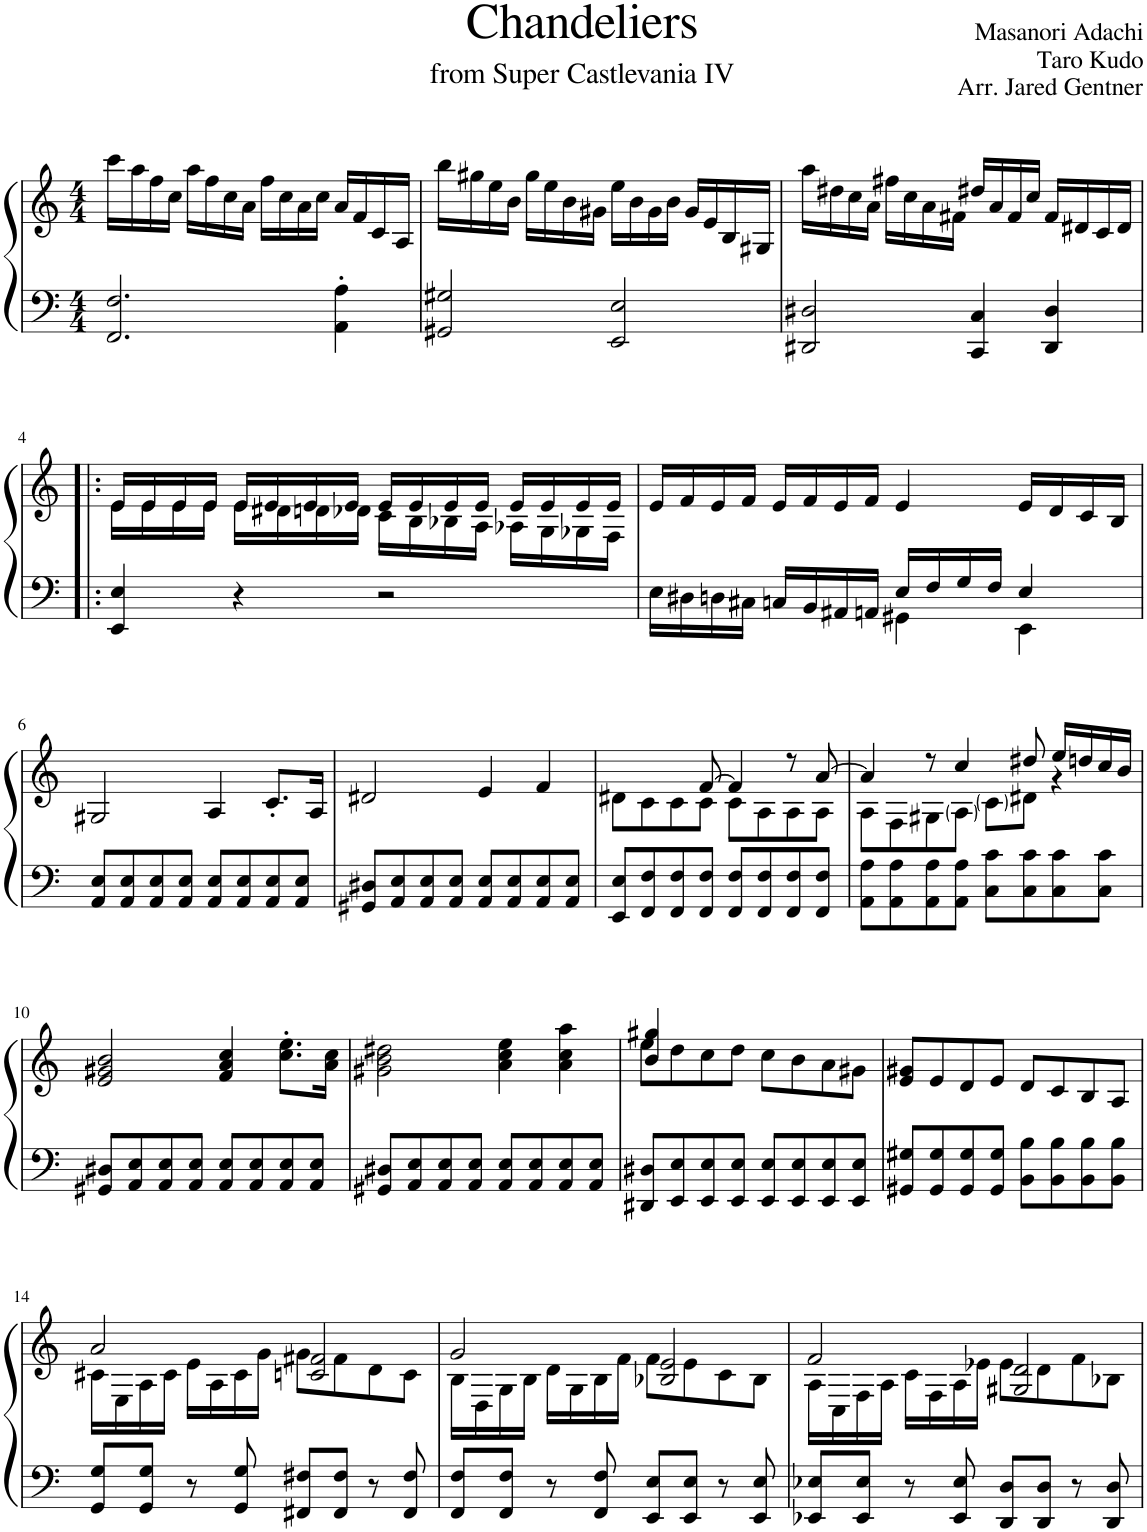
**kern	**kern
*part1	*part1
*staff2	*staff1
*I"Piano	*
*I'Pno.	*
*clefF4	*clefG2
*k[]	*k[]
*M4/4	*M4/4
=1	=1
2.FF/ 2.F/	16ccc\LL
.	16aa\
.	16ff\
.	16cc\JJ
.	16aa\LL
.	16ff\
.	16cc\
.	16a\JJ
.	16ff\LL
.	16cc\
.	16a\
.	16cc\JJ
4AA\' 4A\'	16a/LL
.	16f/
.	16c/
.	16A/JJ
=2	=2
2GG#X/ 2G#X/	16bb\LL
.	16gg#X\
.	16ee\
.	16b\JJ
.	16gg#\LL
.	16ee\
.	16b\
.	16g#X\JJ
2EE/ 2E/	16ee\LL
.	16b\
.	16g#\
.	16b\JJ
.	16g#/LL
.	16e/
.	16B/
.	16G#X/JJ
=3	=3
2DD#X/ 2D#X/	16aa\LL
.	16dd#X\
.	16cc\
.	16a\JJ
.	16ff#X\LL
.	16cc\
.	16a\
.	16f#X\JJ
4CC/ 4C/	16dd#X/LL
.	16a/
.	16f#/
.	16cc/JJ
4DD#/ 4D#/	16f#/LL
.	16d#X/
.	16c/
.	16d#/JJ
!!LO:LB:g=z
=4!|:	=4!|:
*	*^
4EE/ 4E/	16e/LL	16e\LL
.	16e/	16e\
.	16e/	16e\
.	16e/JJ	16e\JJ
4r	16e/LL	16e\LL
.	16e/	16d#X\
.	16e/	16dn\
.	16e/JJ	16d-X\JJ
2r	16e/LL	16c\LL
.	16e/	16B\
.	16e/	16B-X\
.	16e/JJ	16A\JJ
.	16e/LL	16A-X\LL
.	16e/	16G\
.	16e/	16G-X\
.	16e/JJ	16F\JJ
*	*v	*v
=5	=5
*^	*
16E\LL	2ryy	16e/LL
16D#X\	.	16f/
16Dn\	.	16e/
16C#X\JJ	.	16f/JJ
16Cn/LL	.	16e/LL
16BB/	.	16f/
16AA#X/	.	16e/
16AAn/JJ	.	16f/JJ
16E/LL	4GG#X\	4e/
16F/	.	.
16G/	.	.
16F/JJ	.	.
4E/	4EE\	16e/LL
.	.	16d/
.	.	16c/
.	.	16B/JJ
*v	*v	*
!!LO:LB:g=z
=6	=6
8AA/ 8E/L	2G#X/
8AA/ 8E/	.
8AA/ 8E/	.
8AA/ 8E/J	.
8AA/ 8E/L	4A/
8AA/ 8E/	.
8AA/ 8E/	8.c'/L
8AA/ 8E/J	.
.	16A/Jk
=7	=7
8GG#X/ 8D#X/L	2d#X/
8AA/ 8E/	.
8AA/ 8E/	.
8AA/ 8E/J	.
8AA/ 8E/L	4e/
8AA/ 8E/	.
8AA/ 8E/	4f/
8AA/ 8E/J	.
=8	=8
*	*^
8EE/ 8E/L	4.ryy	8d#X\L
8FF/ 8F/	.	8c\
8FF/ 8F/	.	8c\
8FF/ 8F/J	[8f/	8c\J
8FF/ 8F/L	4f/]	8c\L
8FF/ 8F/	.	8A\
8FF/ 8F/	8r	8A\
8FF/ 8F/J	[8a/	8A\J
=9	=9	=9
8AA\ 8A\L	4a/]	8A\L
8AA\ 8A\	.	8F\
8AA\ 8A\	8r	8G#X\
8AA\ 8A\J	4cc/	8A\J
8C\ 8c\L	.	8c\L
8C\ 8c\	8dd#X/	8d#X\J
8C\ 8c\	16ee/LL	4r
.	16ddn/	.
8C\ 8c\J	16cc/	.
.	16b/JJ	.
*	*v	*v
!!LO:LB:g=z
=10	=10
8GG#X/ 8D#X/L	2e/ 2g#X/ 2b/
8AA/ 8E/	.
8AA/ 8E/	.
8AA/ 8E/J	.
8AA/ 8E/L	4f/ 4a/ 4cc/
8AA/ 8E/	.
8AA/ 8E/	8.cc\' 8.ee\'L
8AA/ 8E/J	.
.	16a\ 16cc\Jk
=11	=11
8GG#X/ 8D#X/L	2g#X\ 2b\ 2dd#X\
8AA/ 8E/	.
8AA/ 8E/	.
8AA/ 8E/J	.
8AA/ 8E/L	4a\ 4cc\ 4ee\
8AA/ 8E/	.
8AA/ 8E/	4a\ 4cc\ 4aa\
8AA/ 8E/J	.
=12	=12
*	*^
8DD#X/ 8D#X/L	4b/ 4gg#X/	8ee\L
8EE/ 8E/	.	8dd\
8EE/ 8E/	2.ryy	8cc\
8EE/ 8E/J	.	8dd\J
8EE/ 8E/L	.	8cc\L
8EE/ 8E/	.	8b\
8EE/ 8E/	.	8a\
8EE/ 8E/J	.	8g#X\J
*	*v	*v
=13	=13
8GG#X/ 8G#X/L	8e/ 8g#X/L
8GG#/ 8G#/	8e/
8GG#/ 8G#/	8d/
8GG#/ 8G#/J	8e/J
8BB\ 8B\L	8d/L
8BB\ 8B\	8c/
8BB\ 8B\	8B/
8BB\ 8B\J	8A/J
!!LO:LB:g=z
=14	=14
*	*^
8GG/ 8G/L	2a/	16c#X\LL
.	.	16E\
8GG/ 8G/J	.	16A\
.	.	16c#\JJ
8r	.	16e\LL
.	.	16A\
8GG/ 8G/	.	16c#\
.	.	16g\JJ
8FF#X/ 8F#X/L	2cn/ 2f#X/	8g\L
8FF#/ 8F#/J	.	8f#\
8r	.	8d\
8FF#/ 8F#/	.	8c\J
=15	=15	=15
8FF/ 8F/L	2g/	16B\LL
.	.	16D\
8FF/ 8F/J	.	16G\
.	.	16B\JJ
8r	.	16d\LL
.	.	16G\
8FF/ 8F/	.	16B\
.	.	16f\JJ
8EE/ 8E/L	2B-X/ 2e/	8f\L
8EE/ 8E/J	.	8e\
8r	.	8c\
8EE/ 8E/	.	8B-\J
=16	=16	=16
8EE-X/ 8E-X/L	2f/	16A\LL
.	.	16C\
8EE-/ 8E-/J	.	16F\
.	.	16A\JJ
8r	.	16c\LL
.	.	16F\
8EE-/ 8E-/	.	16A\
.	.	16e-X\JJ
8DD/ 8D/L	2G#X/ 2d/	8e-\L
8DD/ 8D/J	.	8d\
8r	.	8f\
8DD/ 8D/	.	8B-X\J
*	*v	*v
=	=
*-	*-
